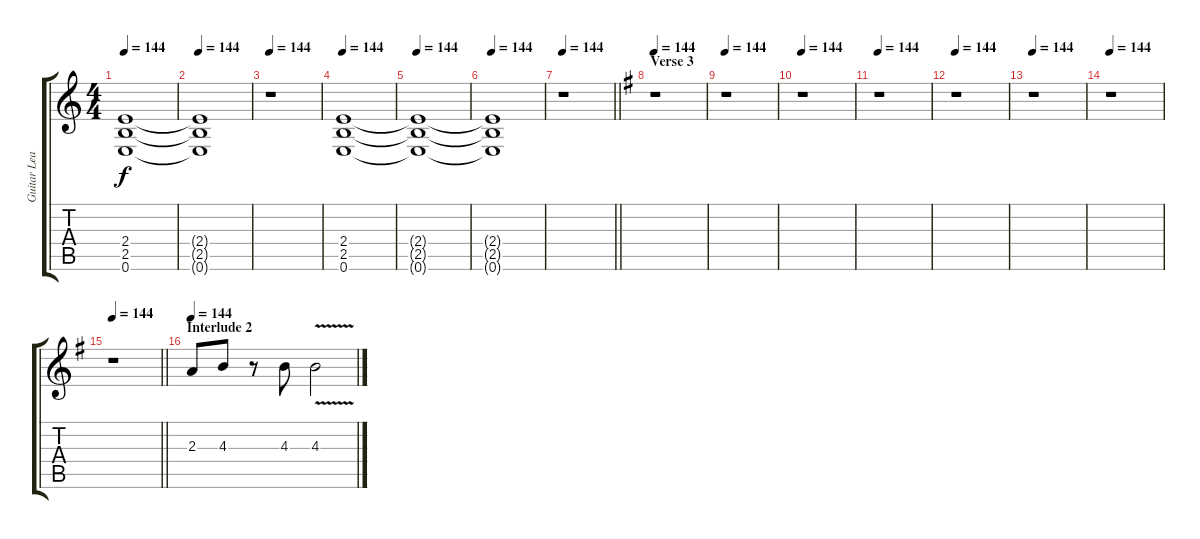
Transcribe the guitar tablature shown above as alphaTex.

\track ("Guitar Lead (Solo)" "Guitar Lea") {instrument distortionguitar}
\staff {score tabs}
\tuning (E4 B3 G3 D3 A2 E2) {hide}
\ts (4 4)
\tempo 144
\clef g2
\ks c
(2.4{t} 2.5{t} 0.6{t}).1{dy f} |
\tempo 144
(2.4{t} 2.5{t} 0.6{t}).1 |
\tempo 144
r.1{volume 16} |
\tempo 144
(2.4 2.5 0.6).1{volume 6} |
\tempo 144
(2.4{t} 2.5{t} 0.6{t}).1 |
\tempo 144
(2.4{t} 2.5{t} 0.6{t}).1 |
\tempo 144
\barLineRight lightlight
r.1 |
\section ("" "Verse 3")
\tempo 144
\ks eminor
r.1 |
\tempo 144
r.1 |
\tempo 144
r.1 |
\tempo 144
r.1 |
\tempo 144
r.1 |
\tempo 144
r.1 |
\tempo 144
r.1 |
\tempo 144
\barLineRight lightlight
r.1 |
\section ("" "Interlude 2")
\tempo 144
2.3.8{volume 16} 4.3.8 r.8 4.3.8 4.3{v}.2
